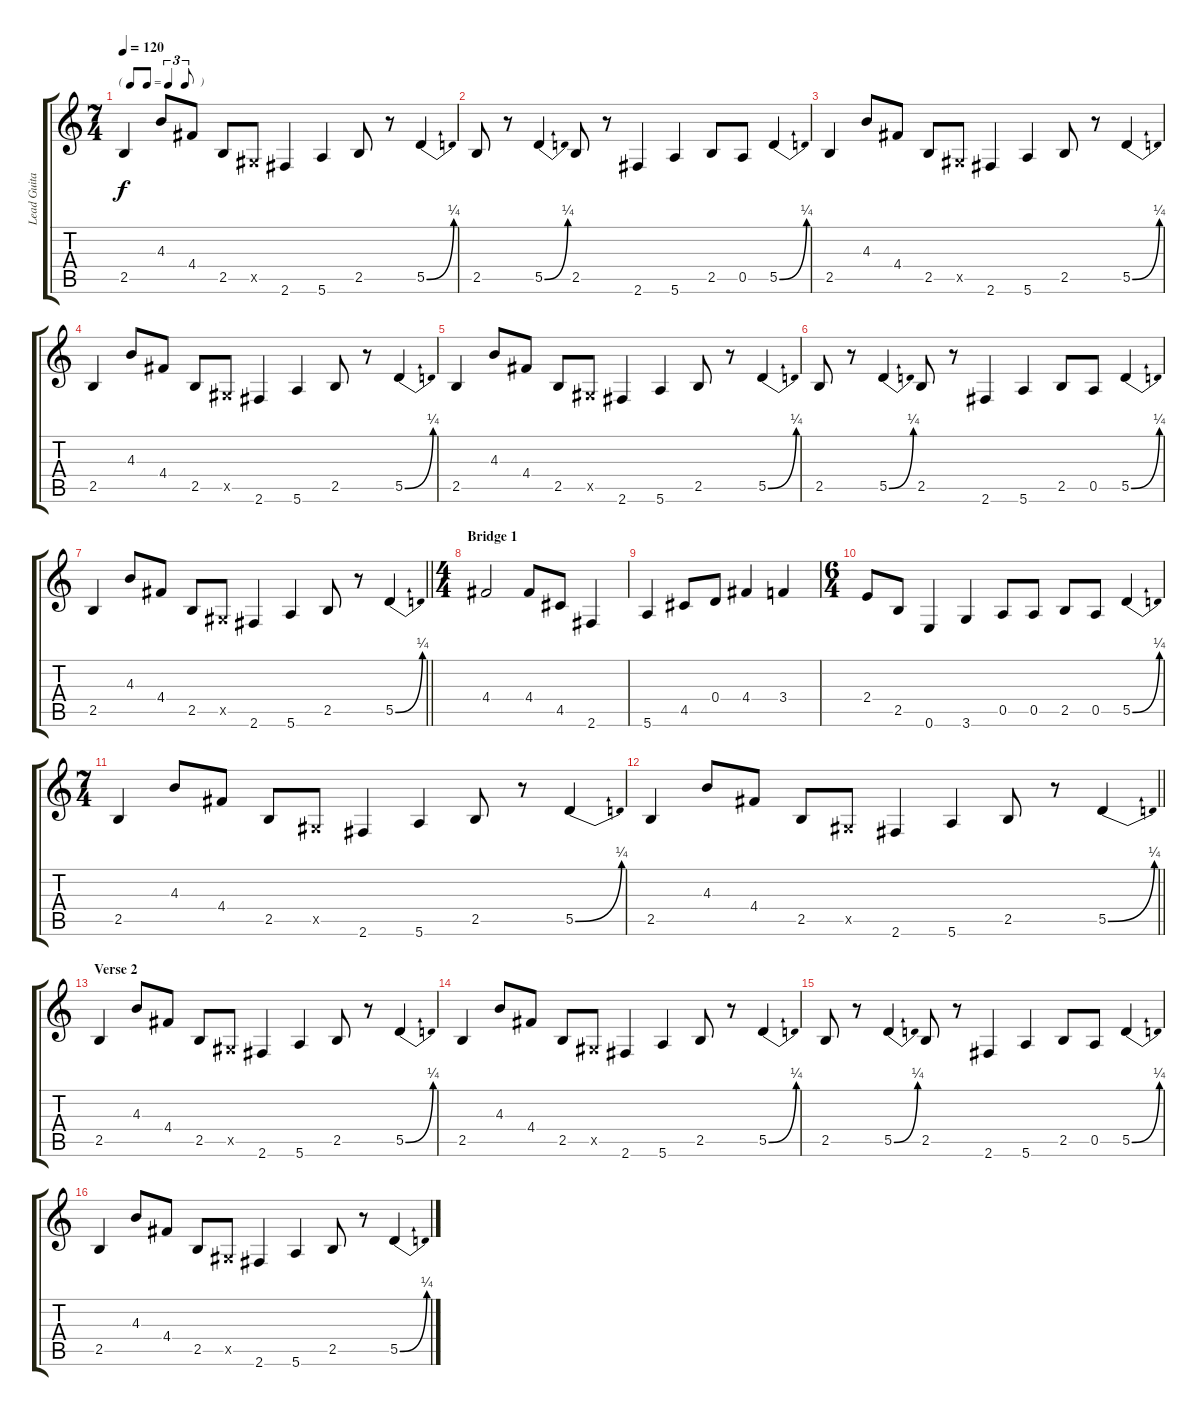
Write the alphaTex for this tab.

\track ("Lead Guitar (Gilmour)" "Lead Guita") {instrument electricguitarclean}
\staff {score tabs}
\tuning (E4 B3 G3 D3 A2 E2) {hide}
\ts (7 4)
\tf triplet8th
\tempo 120
\clef g2
\ks c
2.5.4{dy f} 4.3.8 4.4.8 2.5.8 -1.5{x}.8 2.6.4 5.6.4 2.5.8 r.8 5.5{be (bend 0 0 60 1)}.4 |
2.5.8 r.8 5.5{be (bend 0 0 60 1)}.4 2.5.8 r.8 2.6.4 5.6.4 2.5.8 0.5.8 5.5{be (bend 0 0 60 1)}.4 |
2.5.4 4.3.8 4.4.8 2.5.8 -1.5{x}.8 2.6.4 5.6.4 2.5.8 r.8 5.5{be (bend 0 0 60 1)}.4 |
2.5.4 4.3.8 4.4.8 2.5.8 -1.5{x}.8 2.6.4 5.6.4 2.5.8 r.8 5.5{be (bend 0 0 60 1)}.4 |
2.5.4 4.3.8 4.4.8 2.5.8 -1.5{x}.8 2.6.4 5.6.4 2.5.8 r.8 5.5{be (bend 0 0 60 1)}.4 |
2.5.8 r.8 5.5{be (bend 0 0 60 1)}.4 2.5.8 r.8 2.6.4 5.6.4 2.5.8 0.5.8 5.5{be (bend 0 0 60 1)}.4 |
\barLineRight lightlight
2.5.4 4.3.8 4.4.8 2.5.8 -1.5{x}.8 2.6.4 5.6.4 2.5.8 r.8 5.5{be (bend 0 0 60 1)}.4 |
\ts (4 4)
\section ("" "Bridge 1")
4.4.2 4.4.8 4.5.8 2.6.4 |
5.6.4 4.5.8 0.4.8 4.4.4 3.4.4 |
\ts (6 4)
2.4.8 2.5.8 0.6.4 3.6.4 0.5.8 0.5.8 2.5.8 0.5.8 5.5{be (bend 0 0 60 1)}.4 |
\ts (7 4)
2.5.4 4.3.8 4.4.8 2.5.8 -1.5{x}.8 2.6.4 5.6.4 2.5.8 r.8 5.5{be (bend 0 0 60 1)}.4 |
\barLineRight lightlight
2.5.4 4.3.8 4.4.8 2.5.8 -1.5{x}.8 2.6.4 5.6.4 2.5.8 r.8 5.5{be (bend 0 0 60 1)}.4 |
\section ("" "Verse 2")
2.5.4 4.3.8 4.4.8 2.5.8 -1.5{x}.8 2.6.4 5.6.4 2.5.8 r.8 5.5{be (bend 0 0 60 1)}.4 |
2.5.4 4.3.8 4.4.8 2.5.8 -1.5{x}.8 2.6.4 5.6.4 2.5.8 r.8 5.5{be (bend 0 0 60 1)}.4 |
2.5.8 r.8 5.5{be (bend 0 0 60 1)}.4 2.5.8 r.8 2.6.4 5.6.4 2.5.8 0.5.8 5.5{be (bend 0 0 60 1)}.4 |
2.5.4 4.3.8 4.4.8 2.5.8 -1.5{x}.8 2.6.4 5.6.4 2.5.8 r.8 5.5{be (bend 0 0 60 1)}.4
